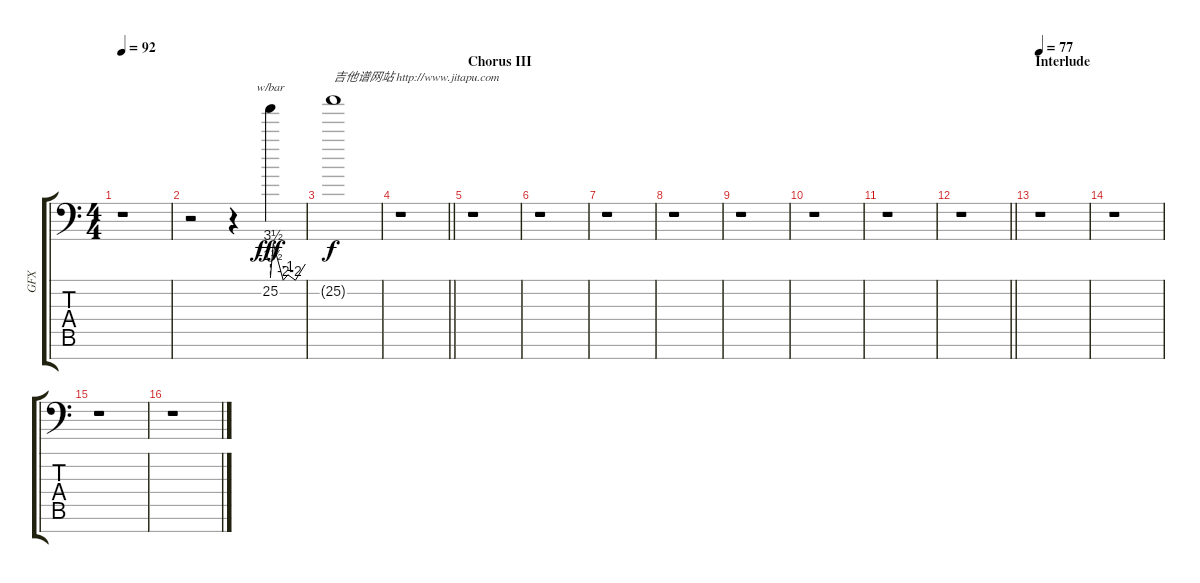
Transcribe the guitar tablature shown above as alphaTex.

\track ("GFX" "GFX") {instrument distortionguitar}
\staff {score tabs}
\tuning (E4 B3 G3 D3 A2 E2 A1) {hide}
\ts (4 4)
\tempo 92
\clef f4
\ks c
r.1{dy f} |
r.2 r.4 25.2.4{tbe (custom default 0 -6 5 14 22 -8 30 -4 43 -8 60 0) dy fff} |
25.2{t}.1{txt "吉他谱网站 http://www.jitapu.com" dy f} |
\barLineRight lightlight
r.1 |
\section ("" "Chorus III")
r.1 |
r.1 |
r.1 |
r.1 |
r.1 |
r.1 |
r.1 |
\barLineRight lightlight
r.1 |
\section ("" "Interlude")
\tempo 77
r.1 |
r.1 |
r.1 |
r.1
